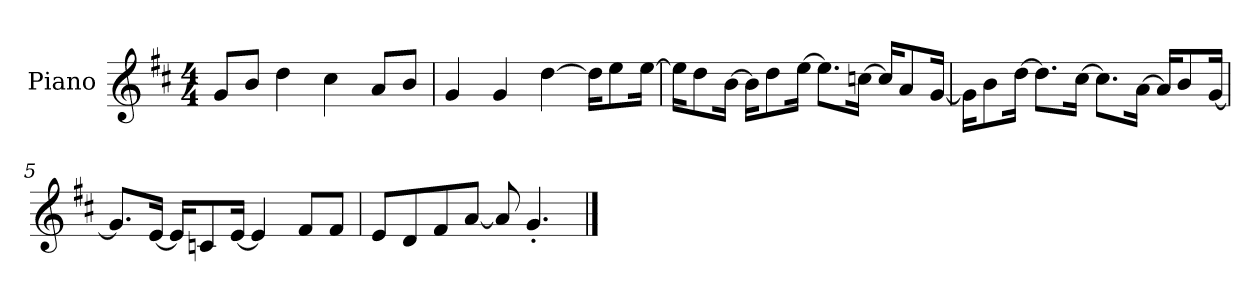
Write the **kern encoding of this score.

**kern
*part1
*staff1
*I"Piano
*I'P-no
*clefG2
*k[f#c#]
*M4/4
*MM90
=1
8g/L
8b/J
4dd\
4cc#\
8a/L
8b/J
=2
4g/
4g/
[4dd\
16dd\KL]
8ee\
[16ee\Jk
=3
16ee\KL]
8dd\
[16b\Jk
16b\KL]
8dd\
[16ee\Jk
8.ee\L]
[16ccn\Jk
16cc/KL]
8a/
[16g/Jk
=4
16g\KL]
8b\
[16dd\Jk
8.dd\L]
[16cc#\Jk
8.cc#\L]
[16a\Jk
16a/KL]
8b/
[16g/Jk
!!LO:LB:g=z
=5
8.g/L]
[16e/Jk
16e/KL]
8cn/
[16e/Jk
4e/]
8f#/L
8f#/J
=6
8e/L
8d/
8f#/
[8a/J
8a/]
4.g'/
==
*-
